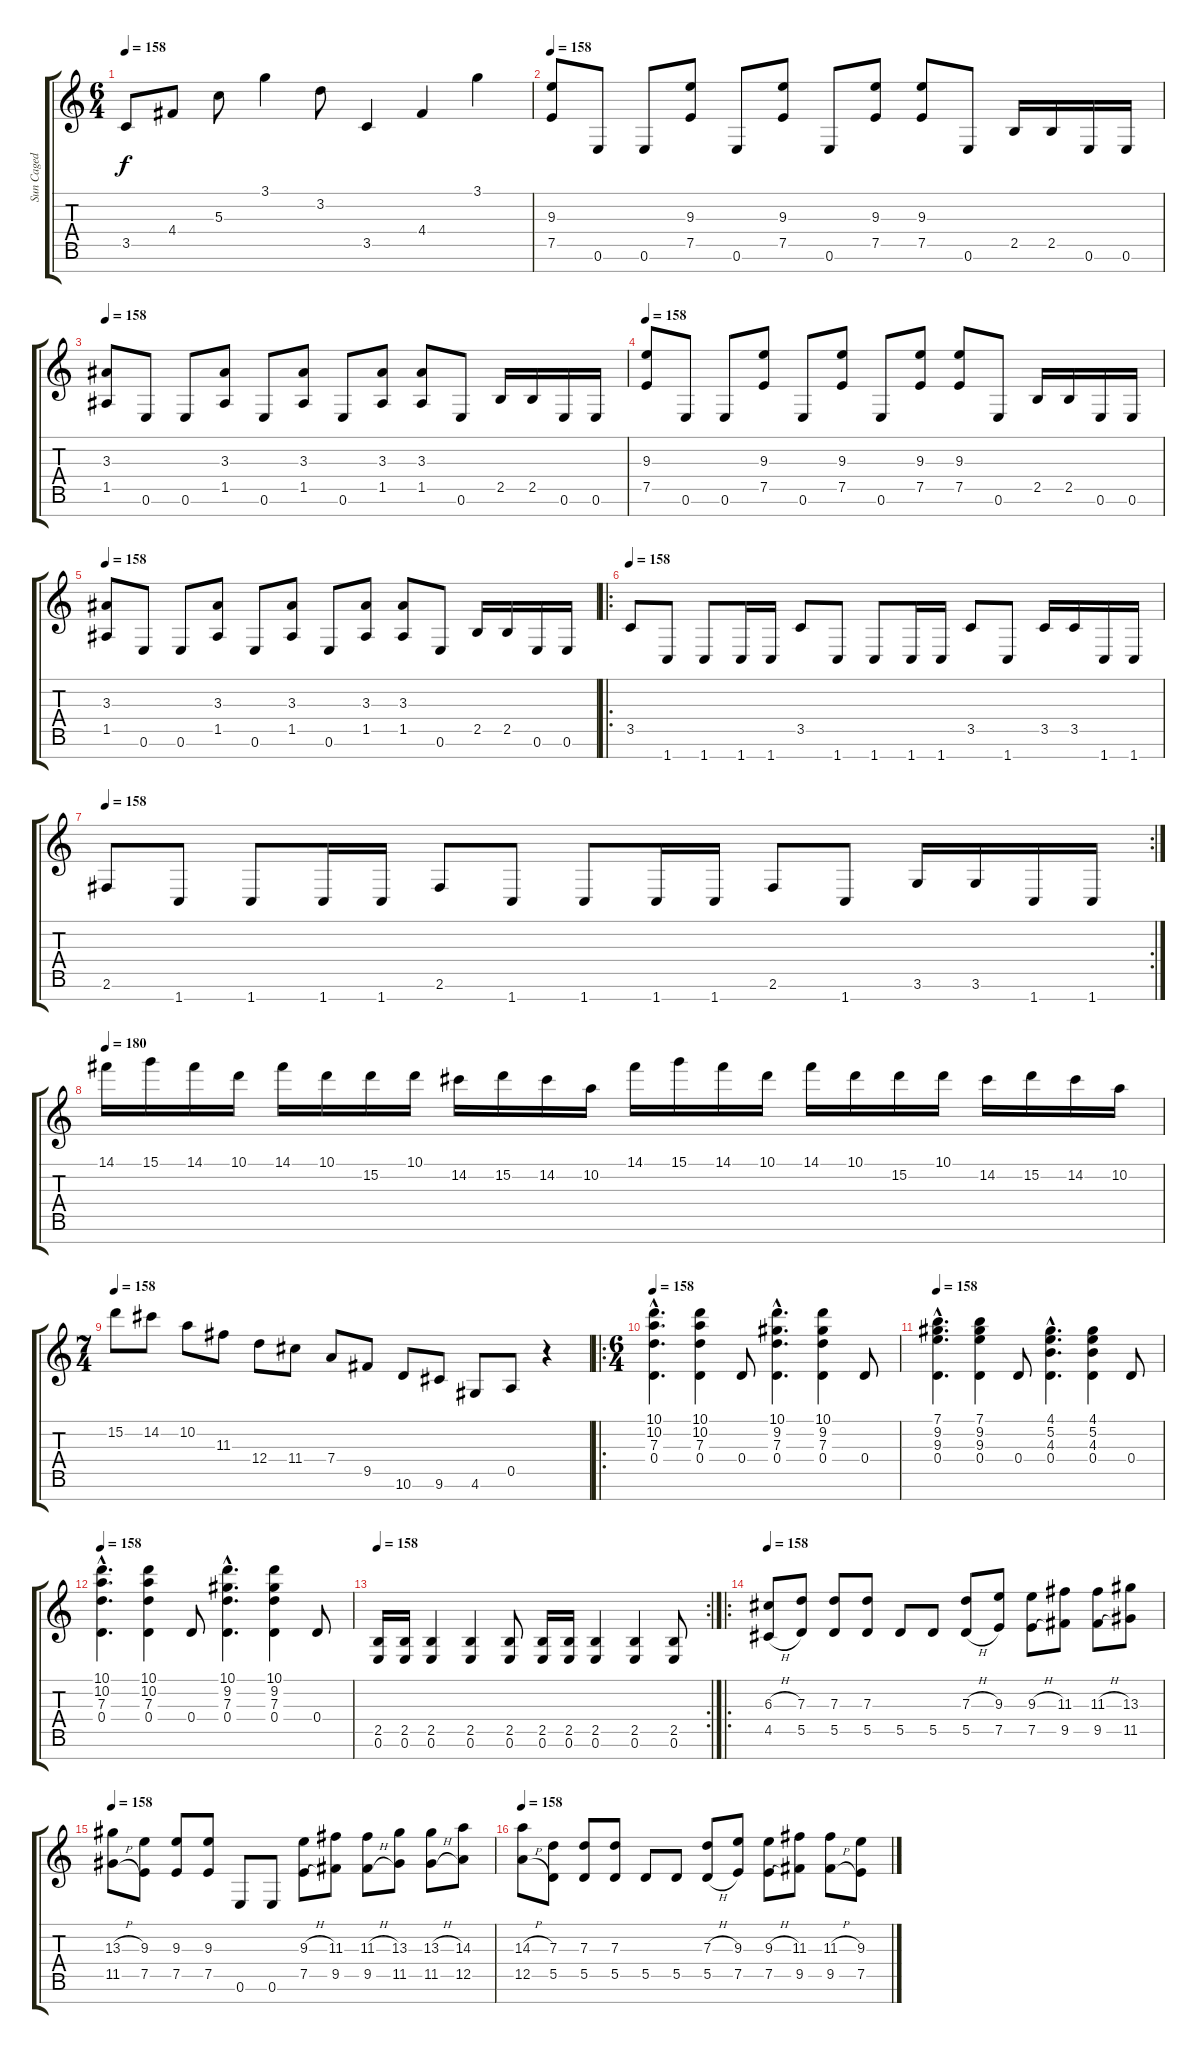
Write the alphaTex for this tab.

\track ("Sun Caged" "Sun Caged") {instrument distortionguitar}
\staff {score tabs}
\tuning (E4 B3 G3 D3 A2 E2 B1) {hide}
\ts (6 4)
\tempo 158
\clef g2
\ks c
3.5.8{dy f} 4.4.8 5.3.8 3.1.4 3.2.8 3.5.4 4.4.4 3.1.4 |
\tempo 158
(9.3 7.5).8 0.6.8 0.6.8 (9.3 7.5).8 0.6.8 (9.3 7.5).8 0.6.8 (9.3 7.5).8 (9.3 7.5).8 0.6.8 2.5.16 2.5.16 0.6.16 0.6.16 |
\tempo 158
(3.3 1.5).8 0.6.8 0.6.8 (3.3 1.5).8 0.6.8 (3.3 1.5).8 0.6.8 (3.3 1.5).8 (3.3 1.5).8 0.6.8 2.5.16 2.5.16 0.6.16 0.6.16 |
\tempo 158
(9.3 7.5).8 0.6.8 0.6.8 (9.3 7.5).8 0.6.8 (9.3 7.5).8 0.6.8 (9.3 7.5).8 (9.3 7.5).8 0.6.8 2.5.16 2.5.16 0.6.16 0.6.16 |
\tempo 158
(3.3 1.5).8 0.6.8 0.6.8 (3.3 1.5).8 0.6.8 (3.3 1.5).8 0.6.8 (3.3 1.5).8 (3.3 1.5).8 0.6.8 2.5.16 2.5.16 0.6.16 0.6.16 |
\ro
\tempo 158
3.5.8 1.7.8 1.7.8 1.7.16 1.7.16 3.5.8 1.7.8 1.7.8 1.7.16 1.7.16 3.5.8 1.7.8 3.5.16 3.5.16 1.7.16 1.7.16 |
\rc 2
\tempo 158
2.6.8 1.7.8 1.7.8 1.7.16 1.7.16 2.6.8 1.7.8 1.7.8 1.7.16 1.7.16 2.6.8 1.7.8 3.6.16 3.6.16 1.7.16 1.7.16 |
\tempo 180
14.1.16 15.1.16 14.1.16 10.1.16 14.1.16 10.1.16 15.2.16 10.1.16 14.2.16 15.2.16 14.2.16 10.2.16 14.1.16 15.1.16 14.1.16 10.1.16 14.1.16 10.1.16 15.2.16 10.1.16 14.2.16 15.2.16 14.2.16 10.2.16 |
\ts (7 4)
\tempo 158
15.2.8 14.2.8 10.2.8 11.3.8 12.4.8 11.4.8 7.4.8 9.5.8 10.6.8 9.6.8 4.6.8 0.5.8 r.4 |
\ro
\ts (6 4)
\tempo 158
(10.1{hac} 10.2{hac} 7.3{hac} 0.4{hac}).4{d} (10.1 10.2 7.3 0.4).4 0.4.8 (10.1{hac} 9.2{hac} 7.3{hac} 0.4{hac}).4{d} (10.1 9.2 7.3 0.4).4 0.4.8 |
\tempo 158
(7.1{hac} 9.2{hac} 9.3{hac} 0.4{hac}).4{d} (7.1 9.2 9.3 0.4).4 0.4.8 (4.1{hac} 5.2{hac} 4.3{hac} 0.4{hac}).4{d} (4.1 5.2 4.3 0.4).4 0.4.8 |
\tempo 158
(10.1{hac} 10.2{hac} 7.3{hac} 0.4{hac}).4{d} (10.1 10.2 7.3 0.4).4 0.4.8 (10.1{hac} 9.2{hac} 7.3{hac} 0.4{hac}).4{d} (10.1 9.2 7.3 0.4).4 0.4.8 |
\rc 2
\tempo 158
(2.5 0.6).16 (2.5 0.6).16 (2.5 0.6).4 (2.5 0.6).4 (2.5 0.6).8 (2.5 0.6).16 (2.5 0.6).16 (2.5 0.6).4 (2.5 0.6).4 (2.5 0.6).8 |
\ro
\tempo 158
(6.3{h} 4.5{h}).8 (7.3 5.5).8 (7.3 5.5).8 (7.3 5.5).8 5.5.8 5.5.8 (7.3{h} 5.5{h}).8 (9.3 7.5).8 (9.3{h} 7.5{h}).8 (11.3 9.5).8 (11.3{h} 9.5{h}).8 (13.3 11.5).8 |
\tempo 158
(13.3{h} 11.5{h}).8 (9.3 7.5).8 (9.3 7.5).8 (9.3 7.5).8 0.6.8 0.6.8 (9.3{h} 7.5{h}).8 (11.3 9.5).8 (11.3{h} 9.5{h}).8 (13.3 11.5).8 (13.3{h} 11.5{h}).8 (14.3 12.5).8 |
\tempo 158
(14.3{h} 12.5{h}).8 (7.3 5.5).8 (7.3 5.5).8 (7.3 5.5).8 5.5.8 5.5.8 (7.3{h} 5.5{h}).8 (9.3 7.5).8 (9.3{h} 7.5{h}).8 (11.3 9.5).8 (11.3{h} 9.5{h}).8 (9.3 7.5).8
